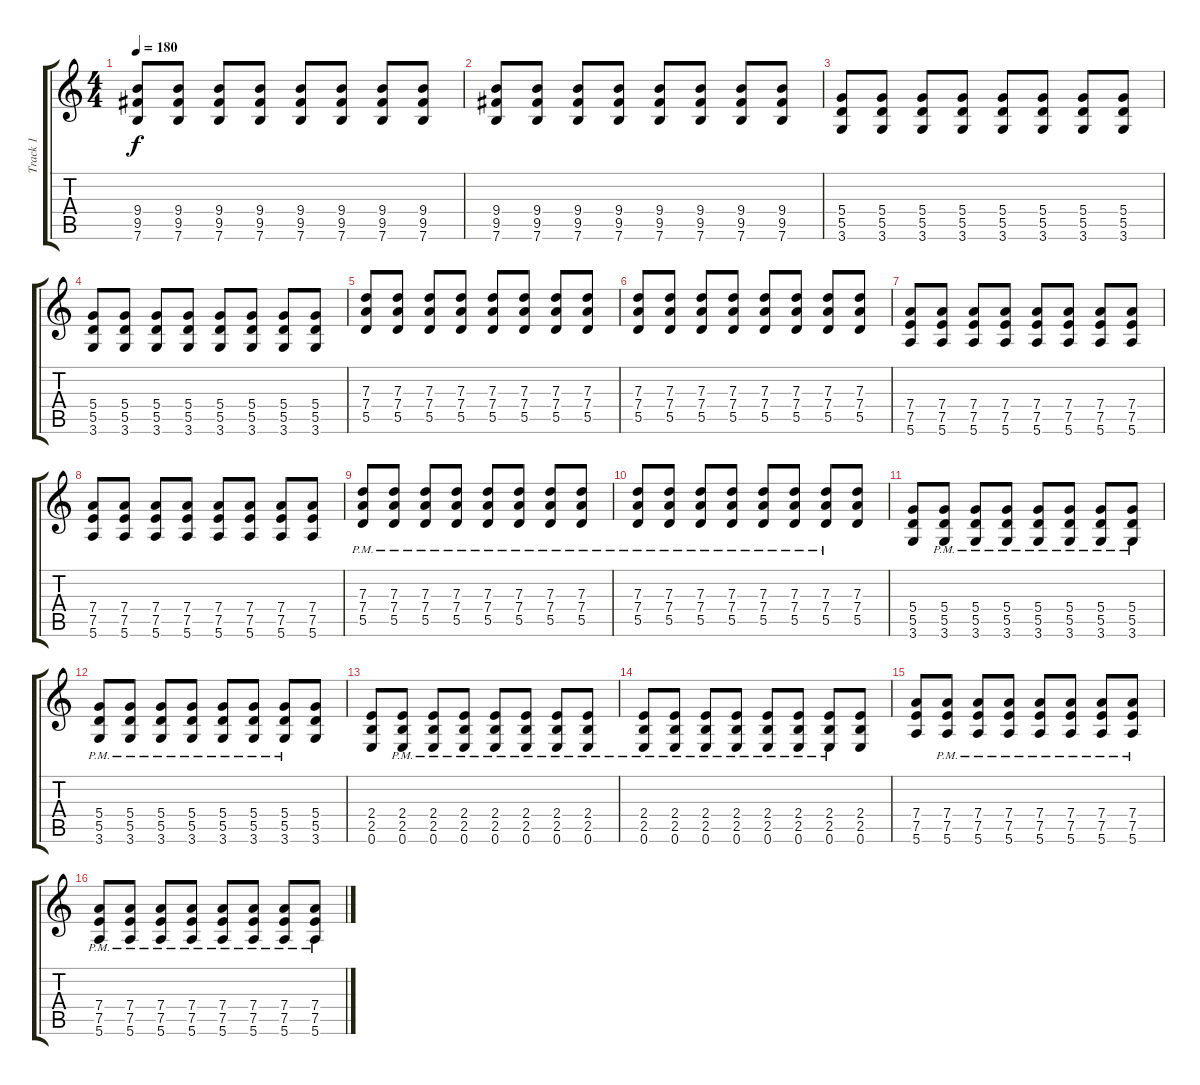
\track ("Track 1" "Track 1") {instrument overdrivenguitar}
\staff {score tabs}
\tuning (E4 B3 G3 D3 A2 E2) {hide}
\ts (4 4)
\tempo 180
\clef g2
\ks c
(9.4 9.5 7.6).8{dy f} (9.4 9.5 7.6).8 (9.4 9.5 7.6).8 (9.4 9.5 7.6).8 (9.4 9.5 7.6).8 (9.4 9.5 7.6).8 (9.4 9.5 7.6).8 (9.4 9.5 7.6).8 |
(9.4 9.5 7.6).8 (9.4 9.5 7.6).8 (9.4 9.5 7.6).8 (9.4 9.5 7.6).8 (9.4 9.5 7.6).8 (9.4 9.5 7.6).8 (9.4 9.5 7.6).8 (9.4 9.5 7.6).8 |
(5.4 5.5 3.6).8 (5.4 5.5 3.6).8 (5.4 5.5 3.6).8 (5.4 5.5 3.6).8 (5.4 5.5 3.6).8 (5.4 5.5 3.6).8 (5.4 5.5 3.6).8 (5.4 5.5 3.6).8 |
(5.4 5.5 3.6).8 (5.4 5.5 3.6).8 (5.4 5.5 3.6).8 (5.4 5.5 3.6).8 (5.4 5.5 3.6).8 (5.4 5.5 3.6).8 (5.4 5.5 3.6).8 (5.4 5.5 3.6).8 |
(7.3 7.4 5.5).8 (7.3 7.4 5.5).8 (7.3 7.4 5.5).8 (7.3 7.4 5.5).8 (7.3 7.4 5.5).8 (7.3 7.4 5.5).8 (7.3 7.4 5.5).8 (7.3 7.4 5.5).8 |
(7.3 7.4 5.5).8 (7.3 7.4 5.5).8 (7.3 7.4 5.5).8 (7.3 7.4 5.5).8 (7.3 7.4 5.5).8 (7.3 7.4 5.5).8 (7.3 7.4 5.5).8 (7.3 7.4 5.5).8 |
(7.4 7.5 5.6).8 (7.4 7.5 5.6).8 (7.4 7.5 5.6).8 (7.4 7.5 5.6).8 (7.4 7.5 5.6).8 (7.4 7.5 5.6).8 (7.4 7.5 5.6).8 (7.4 7.5 5.6).8 |
(7.4 7.5 5.6).8 (7.4 7.5 5.6).8 (7.4 7.5 5.6).8 (7.4 7.5 5.6).8 (7.4 7.5 5.6).8 (7.4 7.5 5.6).8 (7.4 7.5 5.6).8 (7.4 7.5 5.6).8 |
(7.3{pm} 7.4{pm} 5.5{pm}).8 (7.3{pm} 7.4{pm} 5.5{pm}).8 (7.3{pm} 7.4{pm} 5.5{pm}).8 (7.3{pm} 7.4{pm} 5.5{pm}).8 (7.3{pm} 7.4{pm} 5.5{pm}).8 (7.3{pm} 7.4{pm} 5.5{pm}).8 (7.3{pm} 7.4{pm} 5.5{pm}).8 (7.3{pm} 7.4{pm} 5.5{pm}).8 |
(7.3{pm} 7.4{pm} 5.5{pm}).8 (7.3{pm} 7.4{pm} 5.5{pm}).8 (7.3{pm} 7.4{pm} 5.5{pm}).8 (7.3{pm} 7.4{pm} 5.5{pm}).8 (7.3{pm} 7.4{pm} 5.5{pm}).8 (7.3{pm} 7.4{pm} 5.5{pm}).8 (7.3{pm} 7.4{pm} 5.5{pm}).8 (7.3 7.4 5.5).8 |
(5.4 5.5 3.6).8 (5.4{pm} 5.5{pm} 3.6{pm}).8 (5.4{pm} 5.5{pm} 3.6{pm}).8 (5.4{pm} 5.5{pm} 3.6{pm}).8 (5.4{pm} 5.5{pm} 3.6{pm}).8 (5.4{pm} 5.5{pm} 3.6{pm}).8 (5.4{pm} 5.5{pm} 3.6{pm}).8 (5.4{pm} 5.5{pm} 3.6{pm}).8 |
(5.4{pm} 5.5{pm} 3.6{pm}).8 (5.4{pm} 5.5{pm} 3.6{pm}).8 (5.4{pm} 5.5{pm} 3.6{pm}).8 (5.4{pm} 5.5{pm} 3.6{pm}).8 (5.4{pm} 5.5{pm} 3.6{pm}).8 (5.4{pm} 5.5{pm} 3.6{pm}).8 (5.4{pm} 5.5{pm} 3.6{pm}).8 (5.4 5.5 3.6).8 |
(2.4 2.5 0.6).8 (2.4{pm} 2.5{pm} 0.6{pm}).8 (2.4{pm} 2.5{pm} 0.6{pm}).8 (2.4{pm} 2.5{pm} 0.6{pm}).8 (2.4{pm} 2.5{pm} 0.6{pm}).8 (2.4{pm} 2.5{pm} 0.6{pm}).8 (2.4{pm} 2.5{pm} 0.6{pm}).8 (2.4{pm} 2.5{pm} 0.6{pm}).8 |
(2.4{pm} 2.5{pm} 0.6{pm}).8 (2.4{pm} 2.5{pm} 0.6{pm}).8 (2.4{pm} 2.5{pm} 0.6{pm}).8 (2.4{pm} 2.5{pm} 0.6{pm}).8 (2.4{pm} 2.5{pm} 0.6{pm}).8 (2.4{pm} 2.5{pm} 0.6{pm}).8 (2.4{pm} 2.5{pm} 0.6{pm}).8 (2.4 2.5 0.6).8 |
(7.4 7.5 5.6).8 (7.4{pm} 7.5{pm} 5.6{pm}).8 (7.4{pm} 7.5{pm} 5.6{pm}).8 (7.4{pm} 7.5{pm} 5.6{pm}).8 (7.4{pm} 7.5{pm} 5.6{pm}).8 (7.4{pm} 7.5{pm} 5.6{pm}).8 (7.4{pm} 7.5{pm} 5.6{pm}).8 (7.4{pm} 7.5{pm} 5.6{pm}).8 |
(7.4{pm} 7.5{pm} 5.6{pm}).8 (7.4{pm} 7.5{pm} 5.6{pm}).8 (7.4{pm} 7.5{pm} 5.6{pm}).8 (7.4{pm} 7.5{pm} 5.6{pm}).8 (7.4{pm} 7.5{pm} 5.6{pm}).8 (7.4{pm} 7.5{pm} 5.6{pm}).8 (7.4{pm} 7.5{pm} 5.6{pm}).8 (7.4{pm} 7.5{pm} 5.6{pm}).8
